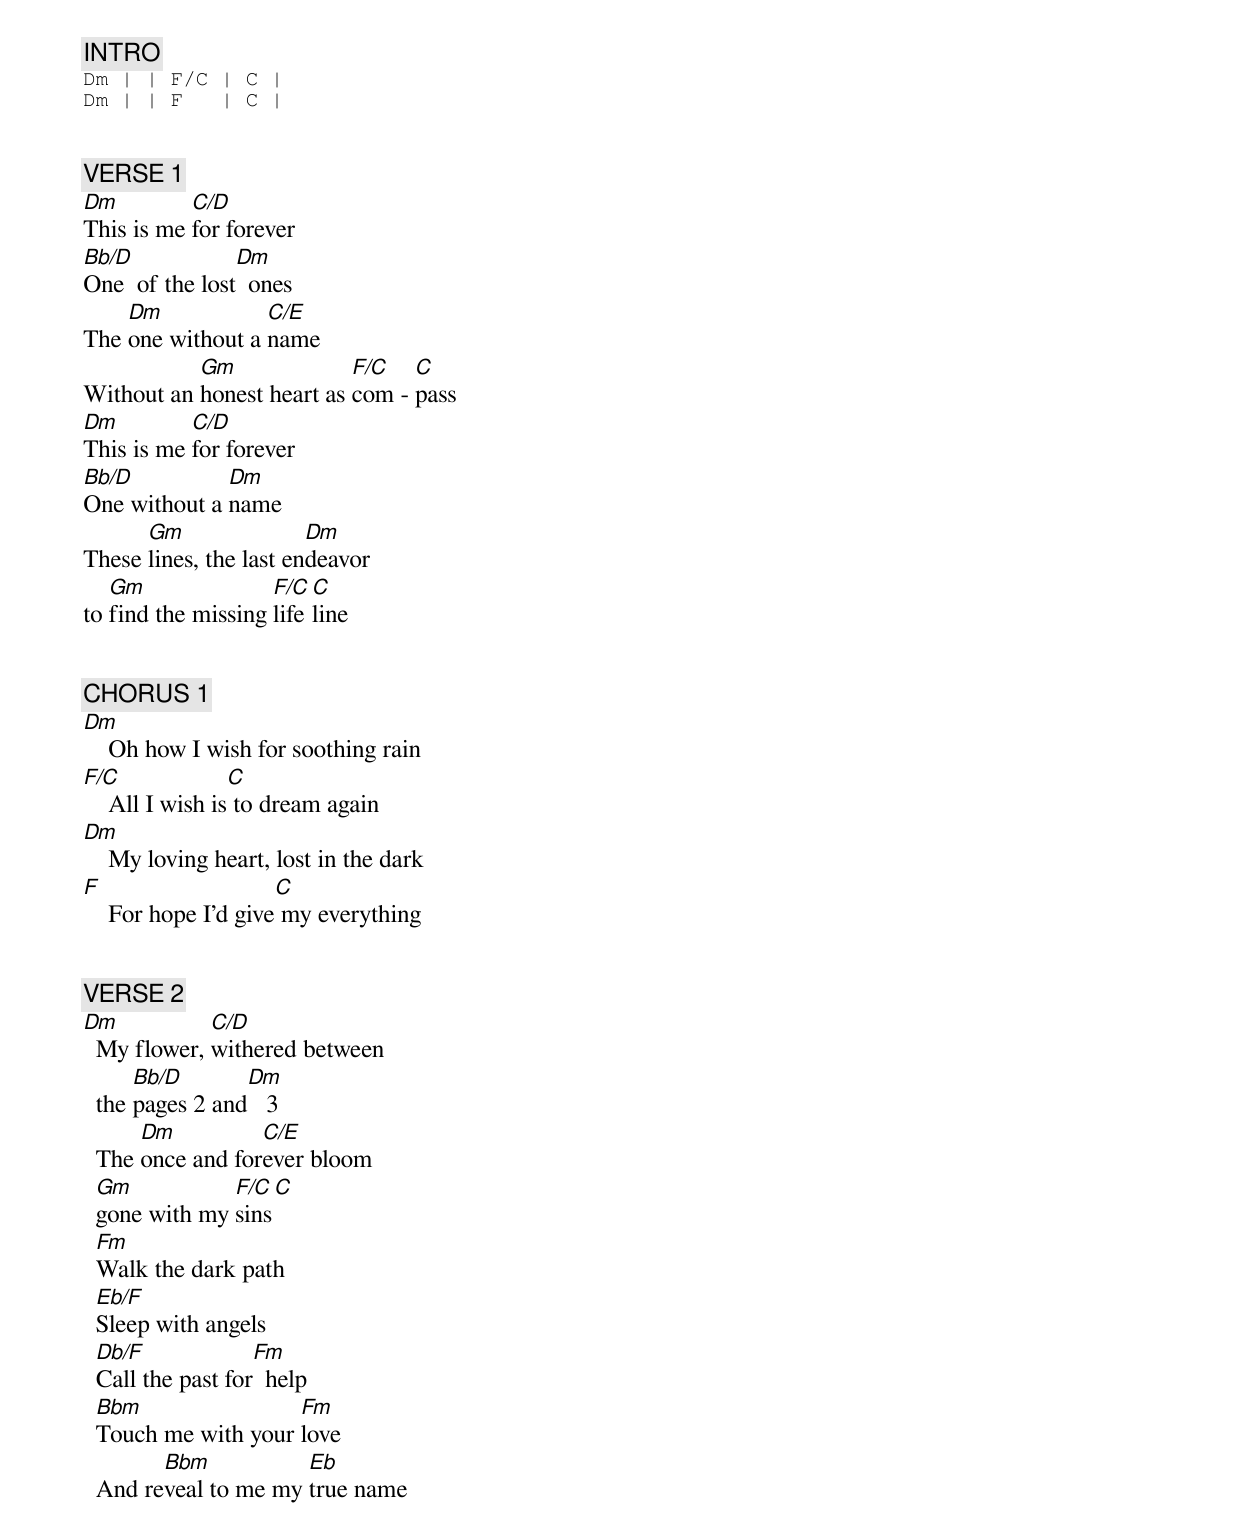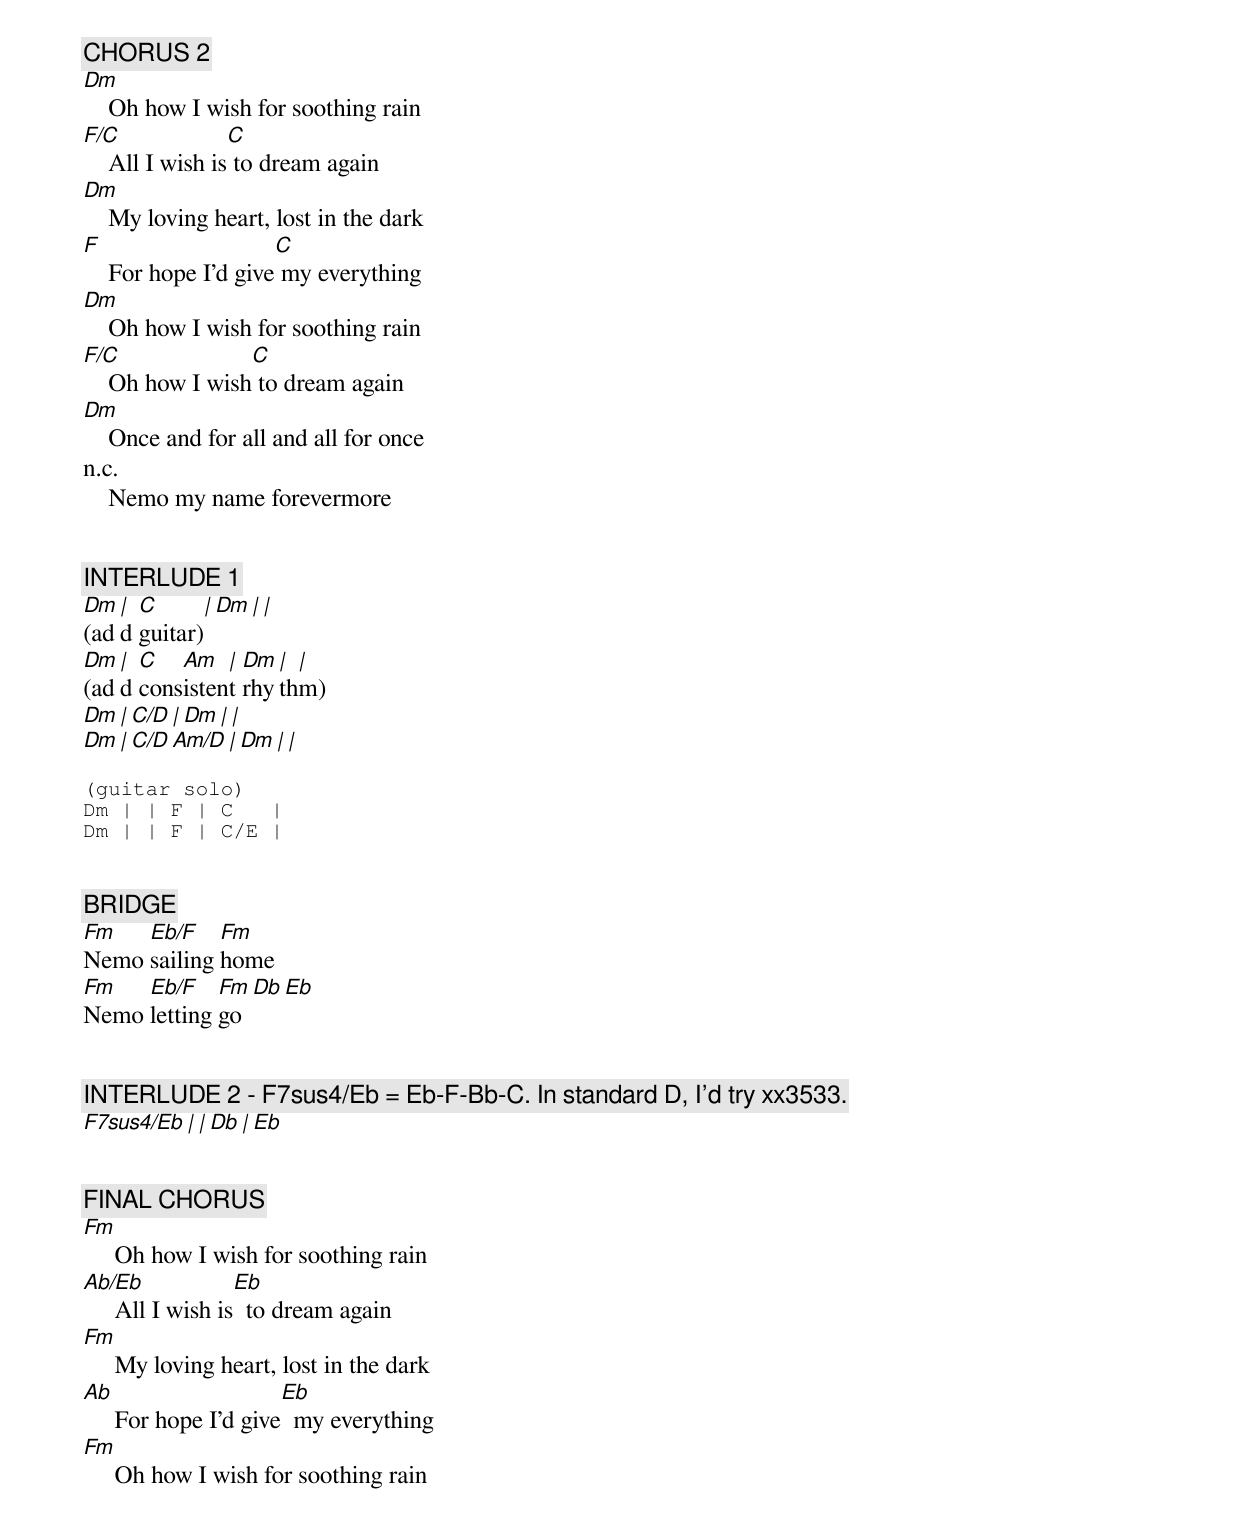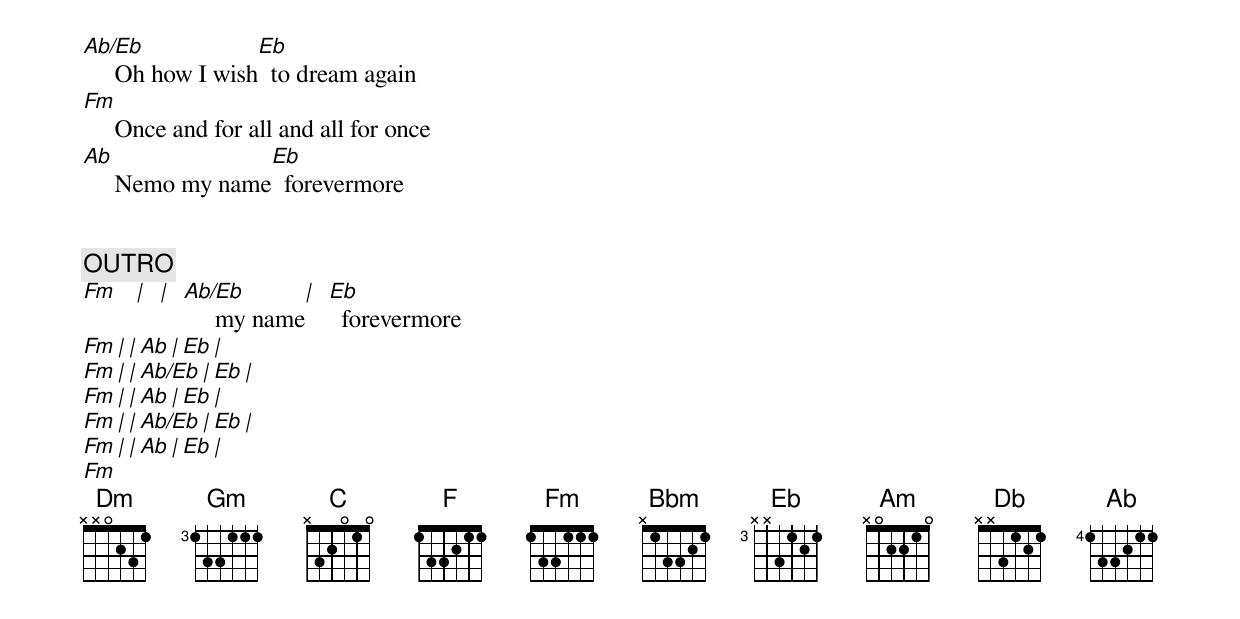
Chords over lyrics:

[INTRO]
Dm | | F/C | C |
Dm | | F   | C |


[VERSE 1]
Dm         C/D
This is me for forever
Bb/D            Dm
One  of the lost  ones
    Dm            C/E
The one without a name
           Gm              F/C   C
Without an honest heart as com - pass
Dm         C/D
This is me for forever
Bb/D          Dm
One without a name
      Gm                Dm
These lines, the last endeavor
   Gm               F/C C
to find the missing lifeline


[CHORUS 1]
Dm
    Oh how I wish for soothing rain
F/C              C
    All I wish is to dream again
Dm
    My loving heart, lost in the dark
F                    C
    For hope I'd give my everything


[VERSE 2]
Dm           C/D
  My flower, withered between
      Bb/D       Dm
  the pages 2 and   3
      Dm          C/E
  The once and forever bloom
  Gm           F/C C
  gone with my sins
  Fm
  Walk the dark path
  Eb/F
  Sleep with angels
  Db/F             Fm
  Call the past for  help
  Bbm                Fm
  Touch me with your love
        Bbm           Eb
  And reveal to me my true name


[CHORUS 2]
Dm
    Oh how I wish for soothing rain
F/C              C
    All I wish is to dream again
Dm
    My loving heart, lost in the dark
F                    C
    For hope I'd give my everything
Dm
    Oh how I wish for soothing rain
F/C              C
    Oh how I wish to dream again
Dm
    Once and for all and all for once
n.c.
    Nemo my name forevermore


[INTERLUDE 1]
Dm | C        | Dm | |
(add guitar)
Dm | C   Am   | Dm | |
(add consistent rhythm)
Dm | C/D      | Dm | |
Dm | C/D Am/D | Dm | |

(guitar solo)
Dm | | F | C   |
Dm | | F | C/E |


[BRIDGE]
Fm   Eb/F    Fm
Nemo sailing home
Fm   Eb/F    Fm  Db Eb
Nemo letting go


[INTERLUDE 2] - F7sus4/Eb = Eb-F-Bb-C. In standard D, I'd try xx3533.
F7sus4/Eb | | Db | Eb


[FINAL CHORUS]
Fm
     Oh how I wish for soothing rain
Ab/Eb             Eb
     All I wish is  to dream again
Fm
     My loving heart, lost in the dark
Ab                    Eb
     For hope I'd give  my everything
Fm
     Oh how I wish for soothing rain
Ab/Eb             Eb
     Oh how I wish  to dream again
Fm
     Once and for all and all for once
Ab               Eb
     Nemo my name  forevermore


[OUTRO]
Fm | | Ab/Eb       | Eb
            my name    forevermore
Fm | | Ab    | Eb |
Fm | | Ab/Eb | Eb |
Fm | | Ab    | Eb |
Fm | | Ab/Eb | Eb |
Fm | | Ab    | Eb |
Fm
